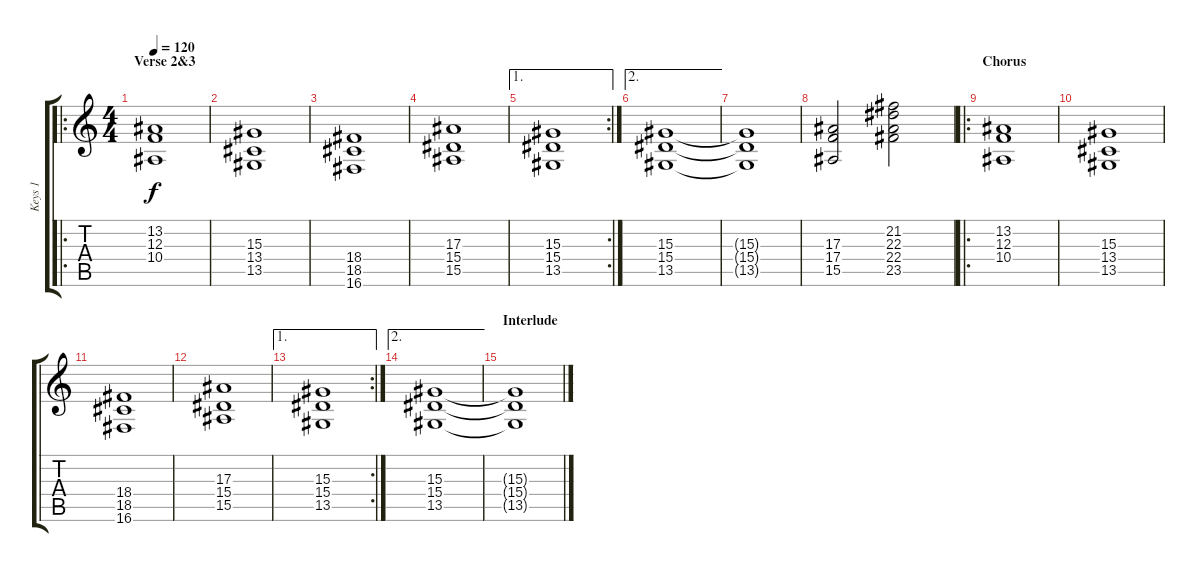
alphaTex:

\track ("Keys 1" "Keys 1") {instrument choiraahs}
\staff {score tabs}
\tuning (D4 A3 F3 C3 G2 D2) {hide}
\ro
\ts (4 4)
\section ("" "Verse 2&3")
\tempo 120
\clef g2
\ks c
(13.2 12.3 10.4).1{dy f} |
(15.3 13.4 13.5).1 |
(18.4 18.5 16.6).1 |
(17.3 15.4 15.5).1 |
\ae 1
\rc 2
(15.3 15.4 13.5).1 |
\ae 2
(15.3 15.4 13.5).1 |
(15.3{t} 15.4{t} 13.5{t}).1 |
(17.3 17.4 15.5).2 (21.2 22.3 22.4 23.5).2 |
\ro
\section ("" "Chorus")
(13.2 12.3 10.4).1 |
(15.3 13.4 13.5).1 |
(18.4 18.5 16.6).1 |
(17.3 15.4 15.5).1 |
\ae 1
\rc 2
(15.3 15.4 13.5).1 |
\ae 2
(15.3 15.4 13.5).1 |
\section ("" "Interlude")
(15.3{t} 15.4{t} 13.5{t}).1{volume 0}
